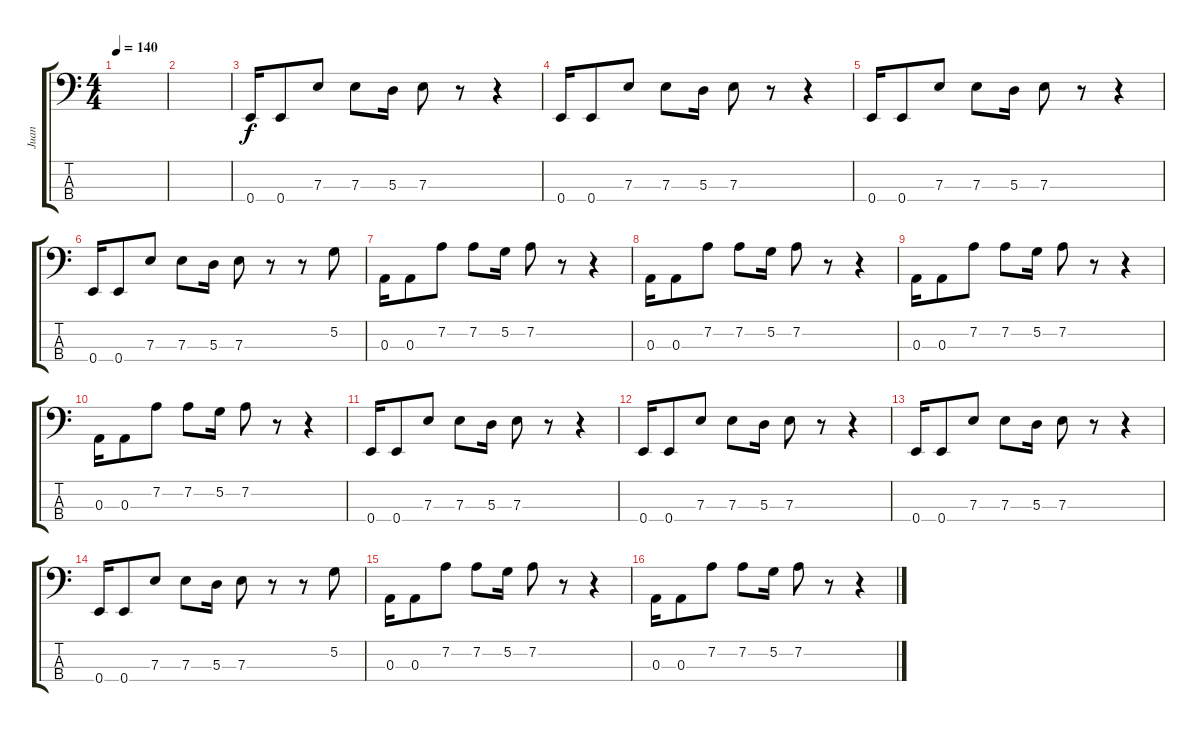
\track ("Juan" "Juan") {instrument electricbasspick}
\staff {score tabs}
\tuning (G2 D2 A1 E1) {hide}
\ts (4 4)
\tempo 140
\clef f4
\ks c
|
|
0.4.16 0.4.8 7.3.8 7.3.8 5.3.16 7.3.8 r.8 r.4 |
0.4.16 0.4.8 7.3.8 7.3.8 5.3.16 7.3.8 r.8 r.4 |
0.4.16 0.4.8 7.3.8 7.3.8 5.3.16 7.3.8 r.8 r.4 |
0.4.16 0.4.8 7.3.8 7.3.8 5.3.16 7.3.8 r.8 r.8 5.2.8 |
0.3.16 0.3.8 7.2.8 7.2.8 5.2.16 7.2.8 r.8 r.4 |
0.3.16 0.3.8 7.2.8 7.2.8 5.2.16 7.2.8 r.8 r.4 |
0.3.16 0.3.8 7.2.8 7.2.8 5.2.16 7.2.8 r.8 r.4 |
0.3.16 0.3.8 7.2.8 7.2.8 5.2.16 7.2.8 r.8 r.4 |
0.4.16 0.4.8 7.3.8 7.3.8 5.3.16 7.3.8 r.8 r.4 |
0.4.16 0.4.8 7.3.8 7.3.8 5.3.16 7.3.8 r.8 r.4 |
0.4.16 0.4.8 7.3.8 7.3.8 5.3.16 7.3.8 r.8 r.4 |
0.4.16 0.4.8 7.3.8 7.3.8 5.3.16 7.3.8 r.8 r.8 5.2.8 |
0.3.16 0.3.8 7.2.8 7.2.8 5.2.16 7.2.8 r.8 r.4 |
0.3.16 0.3.8 7.2.8 7.2.8 5.2.16 7.2.8 r.8 r.4
